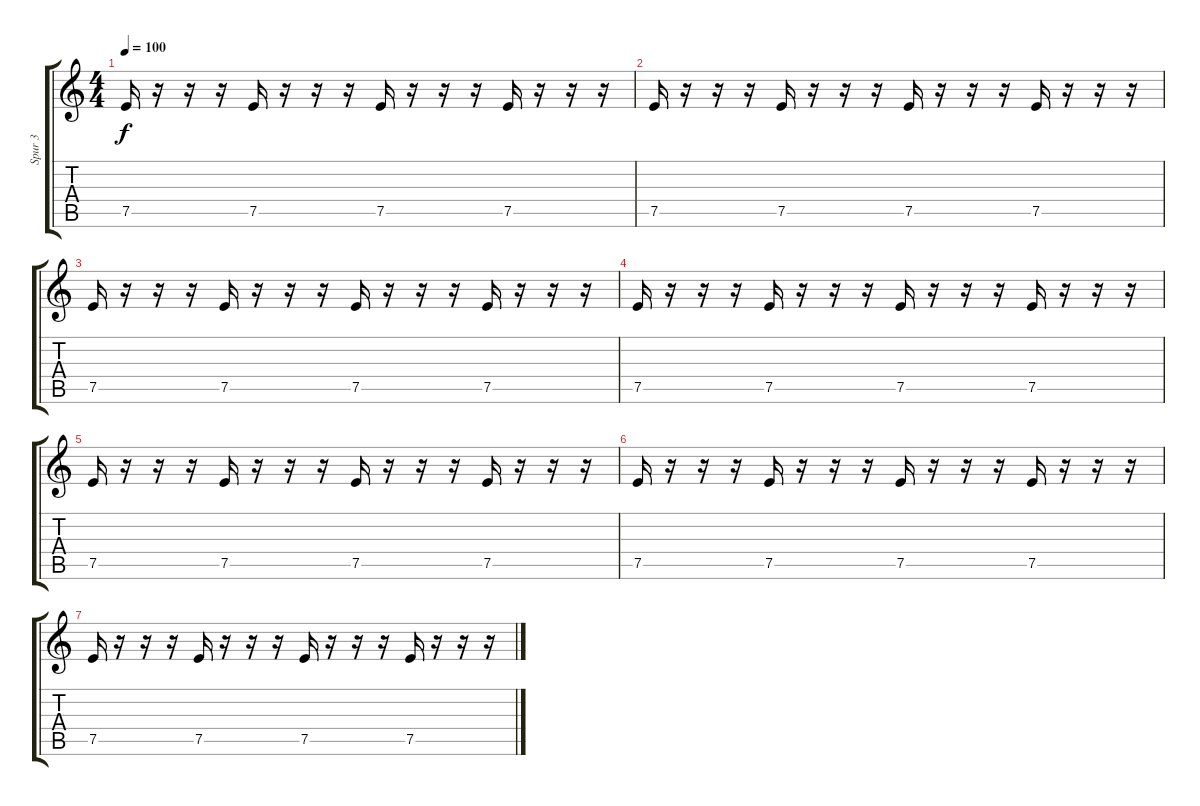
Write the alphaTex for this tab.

\track ("Spur 3" "Spur 3") {instrument overdrivenguitar}
\staff {score tabs}
\tuning (E4 B3 G3 D3 A2 E2) {hide}
\ts (4 4)
\tempo 100
\clef g2
\ks c
7.5.16{dy f} r.16 r.16 r.16 7.5.16 r.16 r.16 r.16 7.5.16 r.16 r.16 r.16 7.5.16 r.16 r.16 r.16 |
7.5.16 r.16 r.16 r.16 7.5.16 r.16 r.16 r.16 7.5.16 r.16 r.16 r.16 7.5.16 r.16 r.16 r.16 |
7.5.16 r.16 r.16 r.16 7.5.16 r.16 r.16 r.16 7.5.16 r.16 r.16 r.16 7.5.16 r.16 r.16 r.16 |
7.5.16 r.16 r.16 r.16 7.5.16 r.16 r.16 r.16 7.5.16 r.16 r.16 r.16 7.5.16 r.16 r.16 r.16 |
7.5.16 r.16 r.16 r.16 7.5.16 r.16 r.16 r.16 7.5.16 r.16 r.16 r.16 7.5.16 r.16 r.16 r.16 |
7.5.16 r.16 r.16 r.16 7.5.16 r.16 r.16 r.16 7.5.16 r.16 r.16 r.16 7.5.16 r.16 r.16 r.16 |
7.5.16 r.16 r.16 r.16 7.5.16 r.16 r.16 r.16 7.5.16 r.16 r.16 r.16 7.5.16 r.16 r.16 r.16
